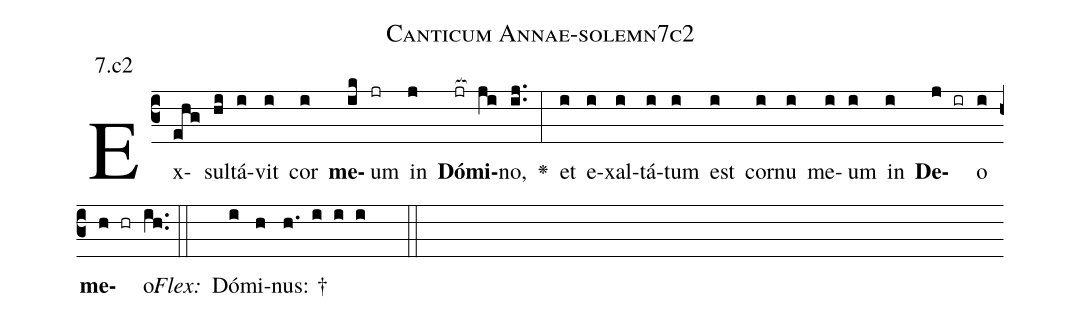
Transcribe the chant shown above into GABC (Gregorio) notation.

name: Canticum Annae-solemn7c2;
annotation: 7.c2;
%%
(c3)Ex(ehg)sul(hi)tá(i)vit(i) cor(i) <b>me</b>(ik)um(jr) in(j) <b>Dó</b>(jr[ocb:1{])<b>mi</b>(ji[ocb:0}])no,(ij..) <v>\greheightstar</v>(:) et(i) e(i)xal(i)tá(i)tum(i) est(i) cor(i)nu(i) me(i)um(i) in(i) <b>De</b>(j ir)o(i) <b>me</b>(h hr)o.(ih..) (::)
<i>Flex:</i>()  Dó(i)mi(h)nus: †(h. i i i  ::)

%E(i) u(i) o(j) u(i) a(h) e.(ih..) (::)
